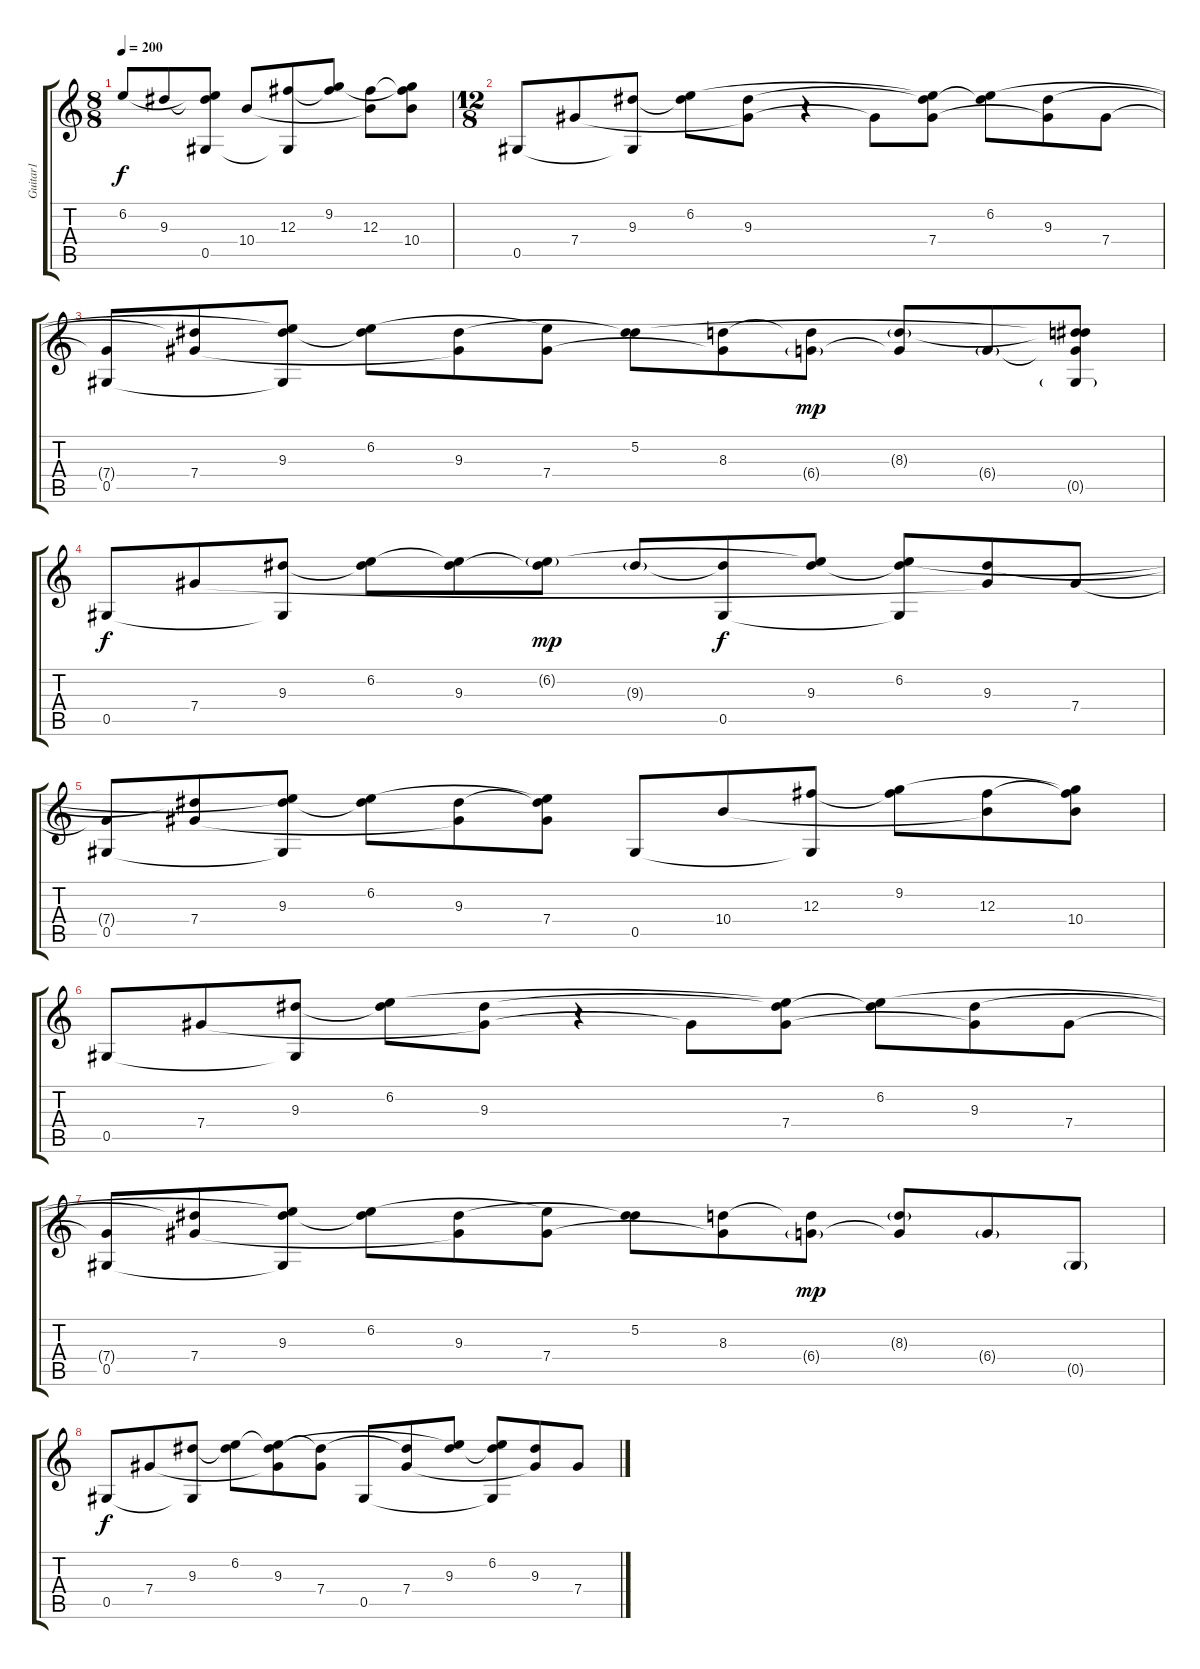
\track ("Guitar1" "Guitar1") {instrument distortionguitar}
\staff {score tabs}
\tuning (Eb4 Bb3 Gb3 Db3 Ab2 Eb2) {hide}
\ts (8 8)
\tempo 200
\clef g2
\ks c
6.2.8{dy f volume 0 instrument distortionguitar} 9.3.8{volume 12} (6.2{t} 9.3{t} 0.5).8 10.4.8 (12.3 0.5{t}).8 (9.2 12.3{t}).8 (12.3 10.4{t}).8 (9.2{t} 12.3{t} 10.4).8 |
\ts (12 8)
0.5.8 7.4.8 (9.3 0.5{t}).8 (6.2 9.3{t}).8 (9.3 7.4{t}).8 r.4 7.4{t}.8 (6.2{t} 9.3{t} 7.4).8 (6.2 9.3{t}).8 (9.3 7.4{t}).8 7.4.8 |
(7.4{t} 0.5).8 (9.3{t} 7.4).8 (6.2{t} 9.3 0.5{t}).8 (6.2 9.3{t}).8 (9.3 7.4{t}).8 (6.2{t} 7.4).8 (5.2 9.3{t}).8 (8.3 7.4{t}).8 (8.3{t} 6.4{g}).8{dy mp} (8.3{g} 6.4{t}).8 6.4{g}.8 (5.2{t} 8.3{t} 6.4{t} 0.5{g}).8 |
0.5.8{dy f} 7.4.8 (9.3 0.5{t}).8 (6.2 9.3{t}).8 (6.2{t} 9.3).8 (6.2{g} 9.3{t}).8{dy mp} 9.3{g}.8 (9.3{t} 0.5).8{dy f} (6.2{t} 9.3).8 (6.2 9.3{t} 0.5{t}).8 (9.3 7.4{t}).8 7.4.8 |
(7.4{t} 0.5).8 (9.3{t} 7.4).8 (6.2{t} 9.3 0.5{t}).8 (6.2 9.3{t}).8 (9.3 7.4{t}).8 (6.2{t} 9.3{t} 7.4).8 0.5.8 10.4.8 (12.3 0.5{t}).8 (9.2 12.3{t}).8 (12.3 10.4{t}).8 (9.2{t} 12.3{t} 10.4).8 |
0.5.8 7.4.8 (9.3 0.5{t}).8 (6.2 9.3{t}).8 (9.3 7.4{t}).8 r.4 7.4{t}.8 (6.2{t} 9.3{t} 7.4).8 (6.2 9.3{t}).8 (9.3 7.4{t}).8 7.4.8 |
(7.4{t} 0.5).8 (9.3{t} 7.4).8 (6.2{t} 9.3 0.5{t}).8 (6.2 9.3{t}).8 (9.3 7.4{t}).8 (6.2{t} 7.4).8 (5.2 9.3{t}).8 (8.3 7.4{t}).8 (8.3{t} 6.4{g}).8{dy mp} (8.3{g} 6.4{t}).8 6.4{g}.8 0.5{g}.8 |
0.5.8{dy f} 7.4.8 (9.3 0.5{t}).8 (6.2 9.3{t}).8 (6.2{t} 9.3 7.4{t}).8 (9.3{t} 7.4).8 0.5.8 (9.3{t} 7.4).8 (6.2{t} 9.3).8 (6.2 9.3{t} 0.5{t}).8 (9.3 7.4{t}).8 7.4.8
